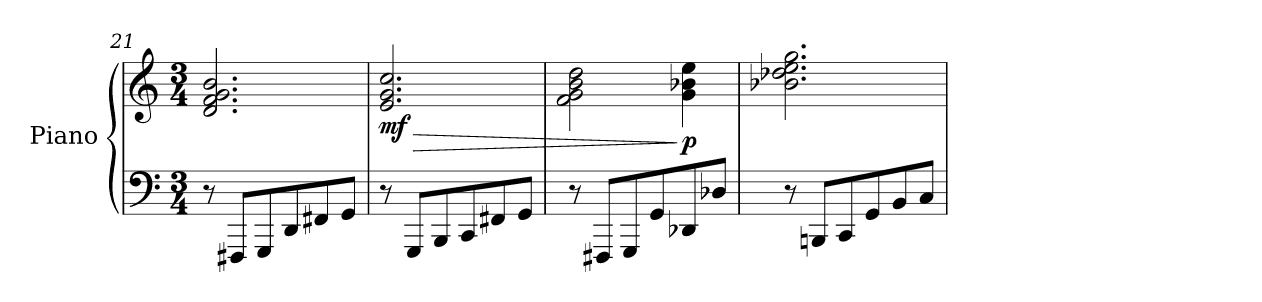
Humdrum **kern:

**kern	**kern	**dynam
*part1	*part1	*part1
*staff2	*staff1	*staff1/2
*I"Piano	*	*
*I'Pno.	*	*
*clefF4	*clefG2	*
*k[]	*k[]	*
*M3/4	*M3/4	*
=21	=21	=21
8r	2.d/ 2.f/ 2.g/ 2.b/	.
8FFF#X/L	.	.
8GGG/	.	.
8DD/	.	.
8FF#X/	.	.
8GG/J	.	.
=22	=22	=22
!	!	!LO:HP:b
!	!	!LO:DY:n=1:b
8r	2.e/ 2.g/ 2.cc/	> mf
8GGG/L	.	.
8BBB/	.	.
8CC/	.	.
8FF#X/	.	.
8GG/J	.	.
!!LO:LB:g=z
=23	=23	=23
8r	2f\ 2g\ 2b\ 2dd\	.
8FFF#X/L	.	.
8GGG/	.	.
8GG/	.	.
!	!	!LO:DY:n=1:b
8DD-X/	4g\ 4b-X\ 4ee\	] p
8D-X/J	.	.
!!LO:LB:g=z
=24	=24	=24
8r	2.b-X\ 2.dd-X\ 2.ee\ 2.gg\	.
8BBBn/L	.	.
8CC/	.	.
8GG/	.	.
8BB/	.	.
8C/J	.	.
=	=	=
*-	*-	*-
